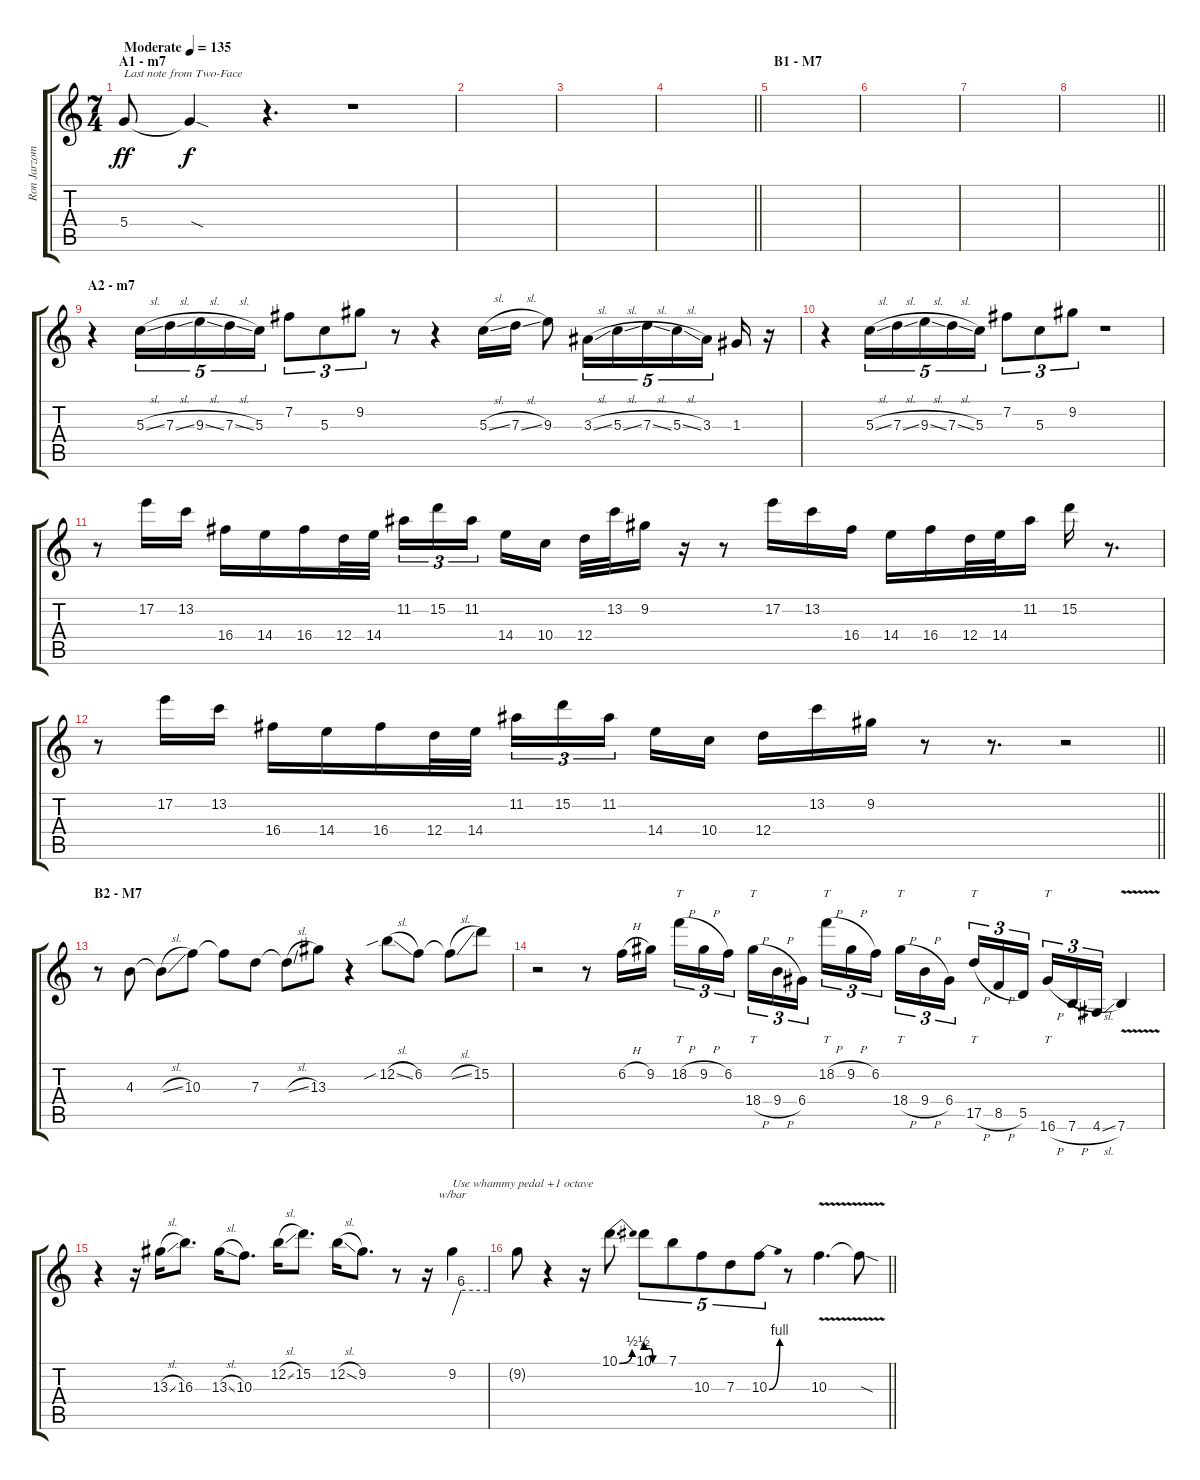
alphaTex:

\track ("Ron Jarzombek Lead (Low)" "Ron Jarzom") {instrument overdrivenguitar}
\staff {score tabs}
\tuning (E4 B3 G3 D3 A2 E2) {hide}
\ts (7 4)
\section ("" "A1 - m7")
\tempo (135 "Moderate")
\clef g2
\ks c
5.4.8{txt "Last note from Two-Face" dy ff instrument overdrivenguitar} 5.4{sod t}.4{dy f} r.4{d} r.1 |
|
|
\barLineRight lightlight
|
\section ("" "B1 - M7")
|
|
|
\barLineRight lightlight
|
\section ("" "A2 - m7")
r.4 5.3{sl}.16{tu (5 4)} 7.3{sl}.16{tu (5 4)} 9.3{sl}.16{tu (5 4)} 7.3{sl}.16{tu (5 4)} 5.3.16{tu (5 4)} 7.2.8{tu (3 2)} 5.3.8{tu (3 2)} 9.2.8{tu (3 2)} r.8 r.4 5.3{sl}.16 7.3{sl}.16 9.3.8 3.3{sl}.16{tu (5 4)} 5.3{sl}.16{tu (5 4)} 7.3{sl}.16{tu (5 4)} 5.3{sl}.16{tu (5 4)} 3.3.16{tu (5 4) beam splitsecondary} 1.3.16 r.16 |
r.4 5.3{sl}.16{tu (5 4)} 7.3{sl}.16{tu (5 4)} 9.3{sl}.16{tu (5 4)} 7.3{sl}.16{tu (5 4)} 5.3.16{tu (5 4)} 7.2.8{tu (3 2)} 5.3.8{tu (3 2)} 9.2.8{tu (3 2)} r.1 |
r.8 17.2.16 13.2.16 16.4.16 14.4.16 16.4.16 12.4.32 14.4.32 11.2.16{tu (3 2)} 15.2.16{tu (3 2)} 11.2.16{tu (3 2) beam splitsecondary} 14.4.16 10.4.16 12.4.32 13.2.32 9.2.16 r.16 r.8 17.2.16 13.2.16 16.4.16 14.4.16 16.4.16 12.4.32 14.4.32 11.2.16 15.2.16 r.8{d} |
\barLineRight lightlight
r.8 17.2.16 13.2.16 16.4.16 14.4.16 16.4.16 12.4.32 14.4.32 11.2.16{tu (3 2)} 15.2.16{tu (3 2)} 11.2.16{tu (3 2) beam splitsecondary} 14.4.16 10.4.16 12.4.16 13.2.16 9.2.16 r.8 r.8{d} r.2 |
\section ("" "B2 - M7")
r.8 4.3.8 4.3{sl t}.8 10.3.8 10.3{t}.8 7.3.8 7.3{sl t}.8 13.3.8 r.4 12.2{sib sl}.8 6.2.8 6.2{sl t}.8 15.2.8 |
r.2 r.8 6.2{h}.16 9.2.16 18.2{h}.16{tt tu (3 2)} 9.2{h}.16{tu (3 2)} 6.2.16{tu (3 2) beam splitsecondary} 18.4{h}.16{tt tu (3 2)} 9.4{h}.16{tu (3 2)} 6.4.16{tu (3 2)} 18.2{h}.16{tt tu (3 2)} 9.2{h}.16{tu (3 2)} 6.2.16{tu (3 2) beam splitsecondary} 18.4{h}.16{tt tu (3 2)} 9.4{h}.16{tu (3 2)} 6.4.16{tu (3 2)} 17.5{h}.16{tt tu (3 2)} 8.5{h}.16{tu (3 2)} 5.5.16{tu (3 2) beam splitsecondary} 16.6{h}.16{tt tu (3 2)} 7.6{h}.16{tu (3 2)} 4.6{sl}.16{tu (3 2)} 7.6{v}.4 |
r.4 r.16 13.3{sl}.16 16.3.8{d} 13.3{sl}.16 10.3.8{d} 12.2{sl}.16 15.2.8{d} 12.2{sl}.16 9.2.8{d} r.8 r.16 9.2.4{tbe (custom default 0 0 15 24 60 24) txt "Use whammy pedal +1 octave"} |
\barLineRight lightlight
9.2{t}.8 r.4 r.16 10.1{be (bend 0 0 60 2)}.8{d} 10.1{be (custom 0 2 15 2 22 0 30 0 60 0)}.8{tu (5 4)} 7.1.8{tu (5 4)} 10.3.8{tu (5 4)} 7.3.8{tu (5 4)} 10.3{be (bend 0 0 60 4)}.8{tu (5 4)} r.8 10.3{v}.4{d} 10.3{sod t}.8
